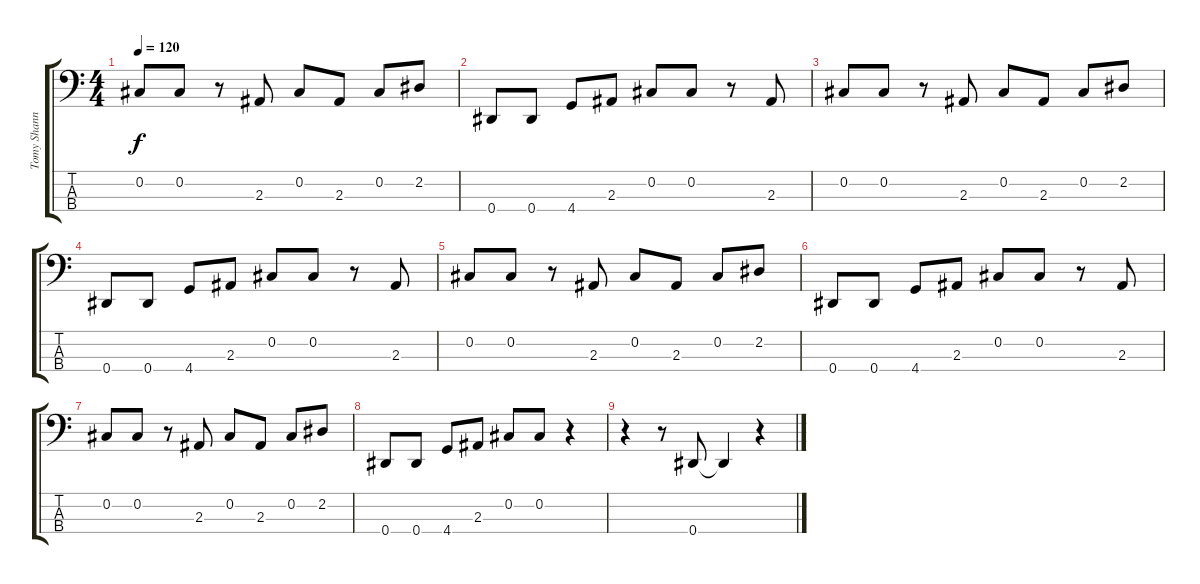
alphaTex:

\track ("Tomy Shannon" "Tomy Shann") {instrument electricbassfinger}
\staff {score tabs}
\tuning (Gb2 Db2 Ab1 Eb1) {hide}
\ts (4 4)
\tempo 120
\clef f4
\ks c
0.2.8{dy f} 0.2.8 r.8 2.3.8 0.2.8 2.3.8 0.2.8 2.2.8 |
0.4.8 0.4.8 4.4.8 2.3.8 0.2.8 0.2.8 r.8 2.3.8 |
0.2.8 0.2.8 r.8 2.3.8 0.2.8 2.3.8 0.2.8 2.2.8 |
0.4.8 0.4.8 4.4.8 2.3.8 0.2.8 0.2.8 r.8 2.3.8 |
0.2.8 0.2.8 r.8 2.3.8 0.2.8 2.3.8 0.2.8 2.2.8 |
0.4.8 0.4.8 4.4.8 2.3.8 0.2.8 0.2.8 r.8 2.3.8 |
0.2.8 0.2.8 r.8 2.3.8 0.2.8 2.3.8 0.2.8 2.2.8 |
0.4.8 0.4.8 4.4.8 2.3.8 0.2.8 0.2.8 r.4 |
r.4 r.8 0.4.8 0.4{t}.4 r.4
